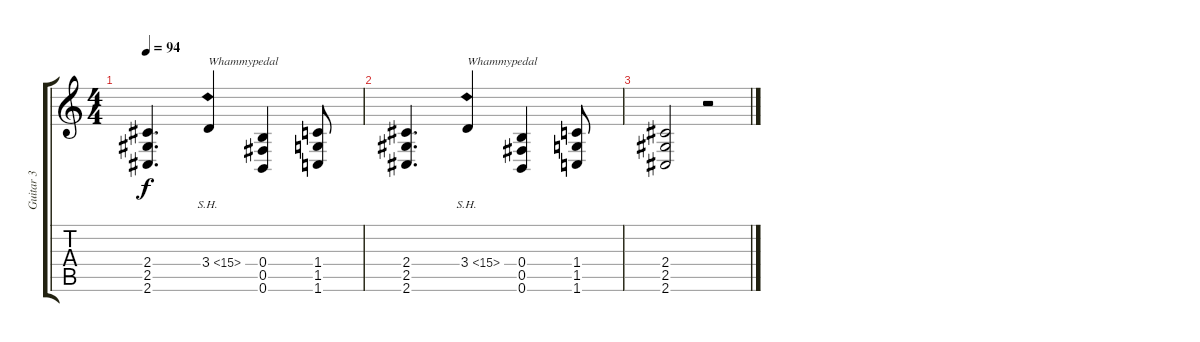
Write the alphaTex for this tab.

\track ("Guitar 3" "Guitar 3") {instrument distortionguitar}
\staff {score tabs}
\tuning (Db4 Ab3 E3 B2 Gb2 B1) {hide}
\ts (4 4)
\tempo 94
\clef g2
\ks c
(2.4 2.5 2.6).4{d dy f} 3.4{sh 12}.4{txt "Whammypedal"} (0.4 0.5 0.6).4 (1.4 1.5 1.6).8 |
(2.4 2.5 2.6).4{d} 3.4{sh 12}.4{txt "Whammypedal"} (0.4 0.5 0.6).4 (1.4 1.5 1.6).8 |
(2.4 2.5 2.6).2 r.2
